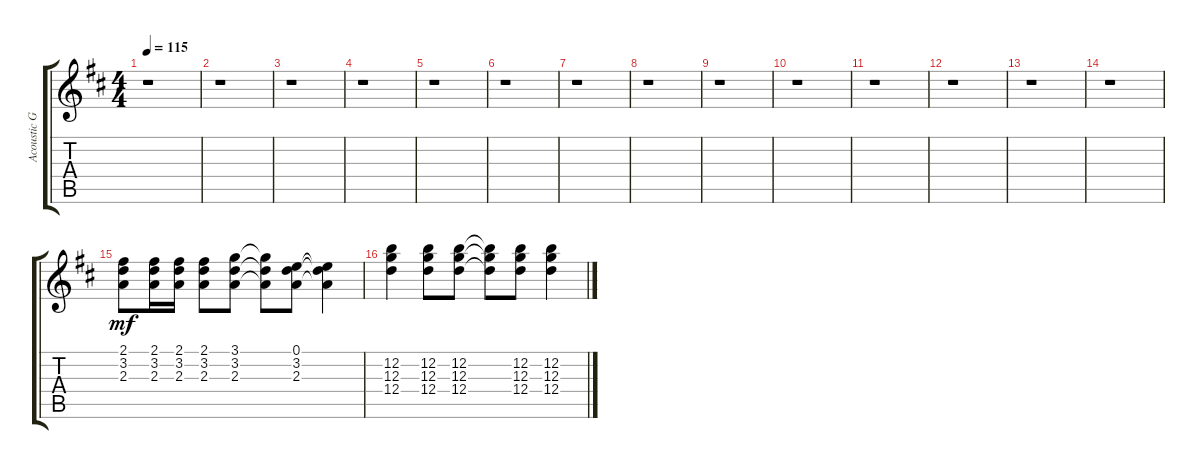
\track ("Acoustic Guitar (steel)" "Acoustic G") {instrument acousticguitarsteel}
\staff {score tabs}
\tuning (E4 B3 G3 D3 A2 E2) {hide}
\ts (4 4)
\tempo 115
\clef g2
\ks bminor
r.1{dy mf} |
r.1 |
r.1 |
r.1 |
r.1 |
r.1 |
r.1 |
r.1 |
r.1 |
r.1 |
r.1 |
r.1 |
r.1 |
r.1 |
(2.1 3.2 2.3).8 (2.1 3.2 2.3).16 (2.1 3.2 2.3).16 (2.1 3.2 2.3).8 (3.1 3.2 2.3).8 (3.1{t} 3.2{t} 2.3{t}).8 (0.1 3.2 2.3).8 (0.1{t} 3.2{t} 2.3{t}).4 |
(12.2 12.3 12.4).4 (12.2 12.3 12.4).8 (12.2 12.3 12.4).8 (12.2{t} 12.3{t} 12.4{t}).8 (12.2 12.3 12.4).8 (12.2 12.3 12.4).4
